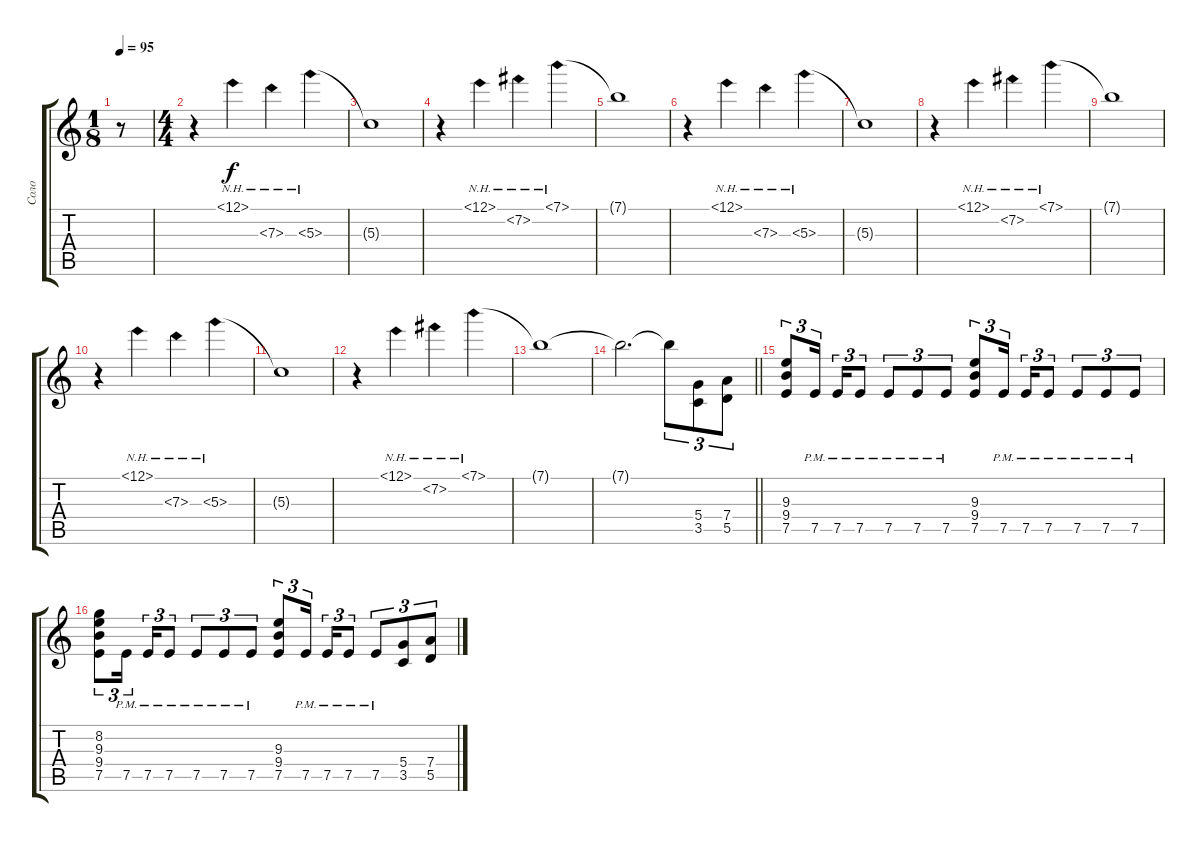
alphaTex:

\track ("Соло" "Соло") {instrument distortionguitar}
\staff {score tabs}
\tuning (E4 B3 G3 D3 A2 E2) {hide}
\ts (1 8)
\tempo 95
\clef g2
\ks c
r.8{dy f instrument distortionguitar} |
\ts (4 4)
r.4 12.1{nh}.4 7.3{nh}.4 5.3{nh}.4 |
5.3{t}.1 |
r.4 12.1{nh}.4 7.2{nh}.4 7.1{nh}.4 |
7.1{t}.1 |
r.4 12.1{nh}.4 7.3{nh}.4 5.3{nh}.4 |
5.3{t}.1 |
r.4 12.1{nh}.4 7.2{nh}.4 7.1{nh}.4 |
7.1{t}.1 |
r.4 12.1{nh}.4 7.3{nh}.4 5.3{nh}.4 |
5.3{t}.1 |
r.4 12.1{nh}.4 7.2{nh}.4 7.1{nh}.4 |
7.1{t}.1 |
\barLineRight lightlight
7.1{t}.2{d} 7.1{t}.8{tu (3 2)} (5.4 3.5).8{tu (3 2)} (7.4 5.5).8{tu (3 2)} |
(9.3 9.4 7.5).8{tu (3 2)} 7.5{pm}.16{tu (3 2) beam splitsecondary} 7.5{pm}.16{tu (3 2)} 7.5{pm}.8{tu (3 2)} 7.5{pm}.8{tu (3 2)} 7.5{pm}.8{tu (3 2)} 7.5{pm}.8{tu (3 2)} (9.3 9.4 7.5).8{tu (3 2)} 7.5{pm}.16{tu (3 2) beam splitsecondary} 7.5{pm}.16{tu (3 2)} 7.5{pm}.8{tu (3 2)} 7.5{pm}.8{tu (3 2)} 7.5{pm}.8{tu (3 2)} 7.5{pm}.8{tu (3 2)} |
(8.2 9.3 9.4 7.5).8{tu (3 2)} 7.5{pm}.16{tu (3 2) beam splitsecondary} 7.5{pm}.16{tu (3 2)} 7.5{pm}.8{tu (3 2)} 7.5{pm}.8{tu (3 2)} 7.5{pm}.8{tu (3 2)} 7.5{pm}.8{tu (3 2)} (9.3 9.4 7.5).8{tu (3 2)} 7.5{pm}.16{tu (3 2) beam splitsecondary} 7.5{pm}.16{tu (3 2)} 7.5{pm}.8{tu (3 2)} 7.5{pm}.8{tu (3 2)} (5.4 3.5).8{tu (3 2)} (7.4 5.5).8{tu (3 2)}
